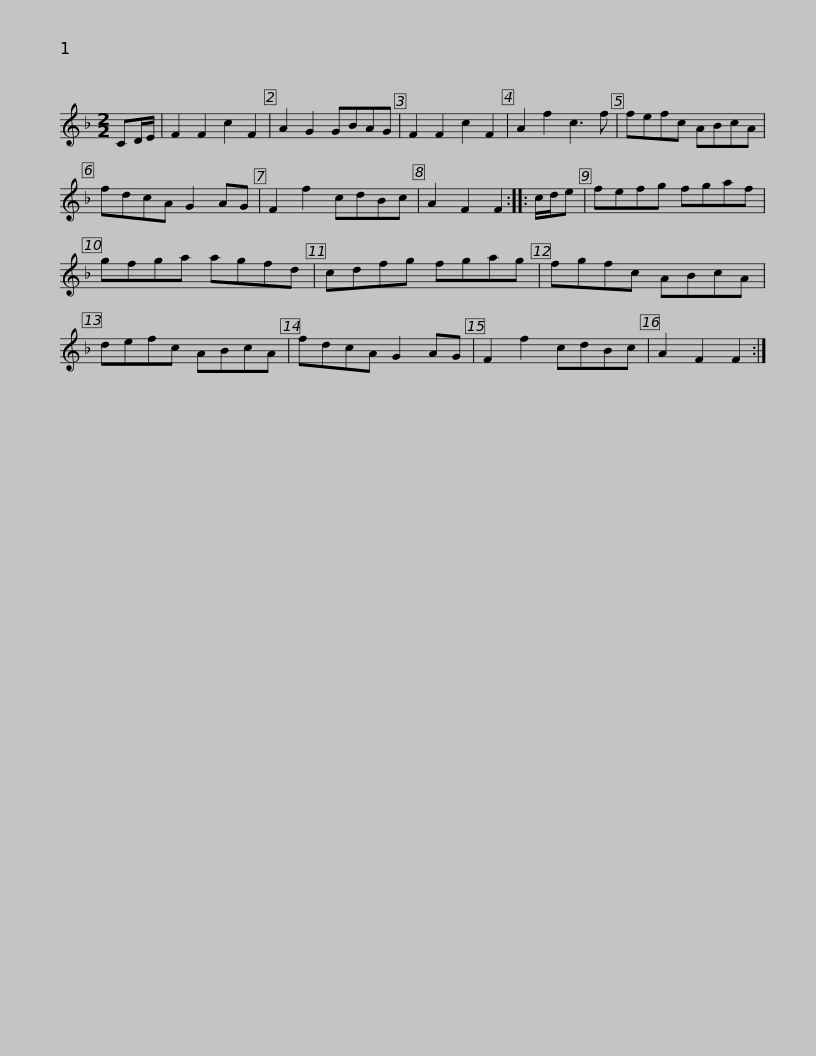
X:1
L:1/8
M:2/2
I:linebreak $
K:F
V:1 treble
V:1
 CD/E/ | F2 F2 c2 F2 | A2 G2 GBAG | F2 F2 c2 F2 | A2 f2 c3 f | %5
 fefc ABcA | fdcA G2 AG | F2 f2 cdBc |$ A2 F2 F2 :: c/d/e | %10
 fefg fgaf | gfga agfd | cdfg fgag | fgfc ABcA |$ defc ABcA | %15
 fdcA G2 AG | F2 f2 cdBc | A2 F2 F2 :| %18
